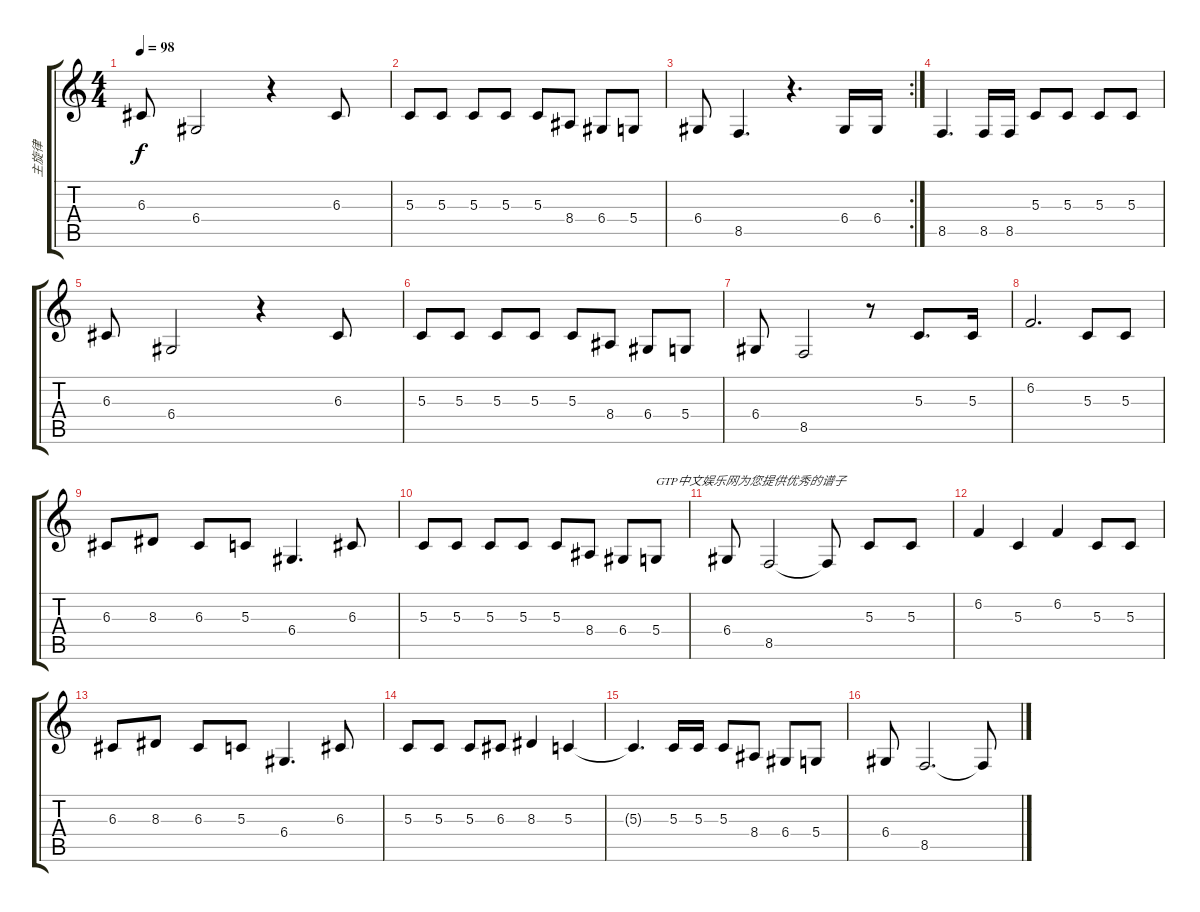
\track ("主旋律" "主旋律") {instrument violin}
\staff {score tabs}
\tuning (E4 B3 G3 D3 A2 E2) {hide}
\ts (4 4)
\tempo 98
\clef g2
\ks c
6.3.8{dy f} 6.4.2 r.4 6.3.8 |
5.3.8 5.3.8 5.3.8 5.3.8 5.3.8 8.4.8 6.4.8 5.4.8 |
\rc 2
6.4.8 8.5.4{d} r.4{d} 6.4.16 6.4.16 |
8.5.4{d} 8.5.16 8.5.16 5.3.8 5.3.8 5.3.8 5.3.8 |
6.3.8 6.4.2 r.4 6.3.8 |
5.3.8 5.3.8 5.3.8 5.3.8 5.3.8 8.4.8 6.4.8 5.4.8 |
6.4.8 8.5.2 r.8 5.3.8{d} 5.3.16 |
6.2.2{d} 5.3.8 5.3.8 |
6.3.8 8.3.8 6.3.8 5.3.8 6.4.4{d} 6.3.8 |
5.3.8 5.3.8 5.3.8 5.3.8 5.3.8 8.4.8 6.4.8 5.4.8{txt "GTP中文娱乐网为您提供优秀的谱子"} |
6.4.8 8.5.2 8.5{t}.8 5.3.8 5.3.8 |
6.2.4 5.3.4 6.2.4 5.3.8 5.3.8 |
6.3.8 8.3.8 6.3.8 5.3.8 6.4.4{d} 6.3.8 |
5.3.8 5.3.8 5.3.8 6.3.8 8.3.4 5.3.4 |
5.3{t}.4{d} 5.3.16 5.3.16 5.3.8 8.4.8 6.4.8 5.4.8 |
6.4.8 8.5.2{d} 8.5{t}.8
